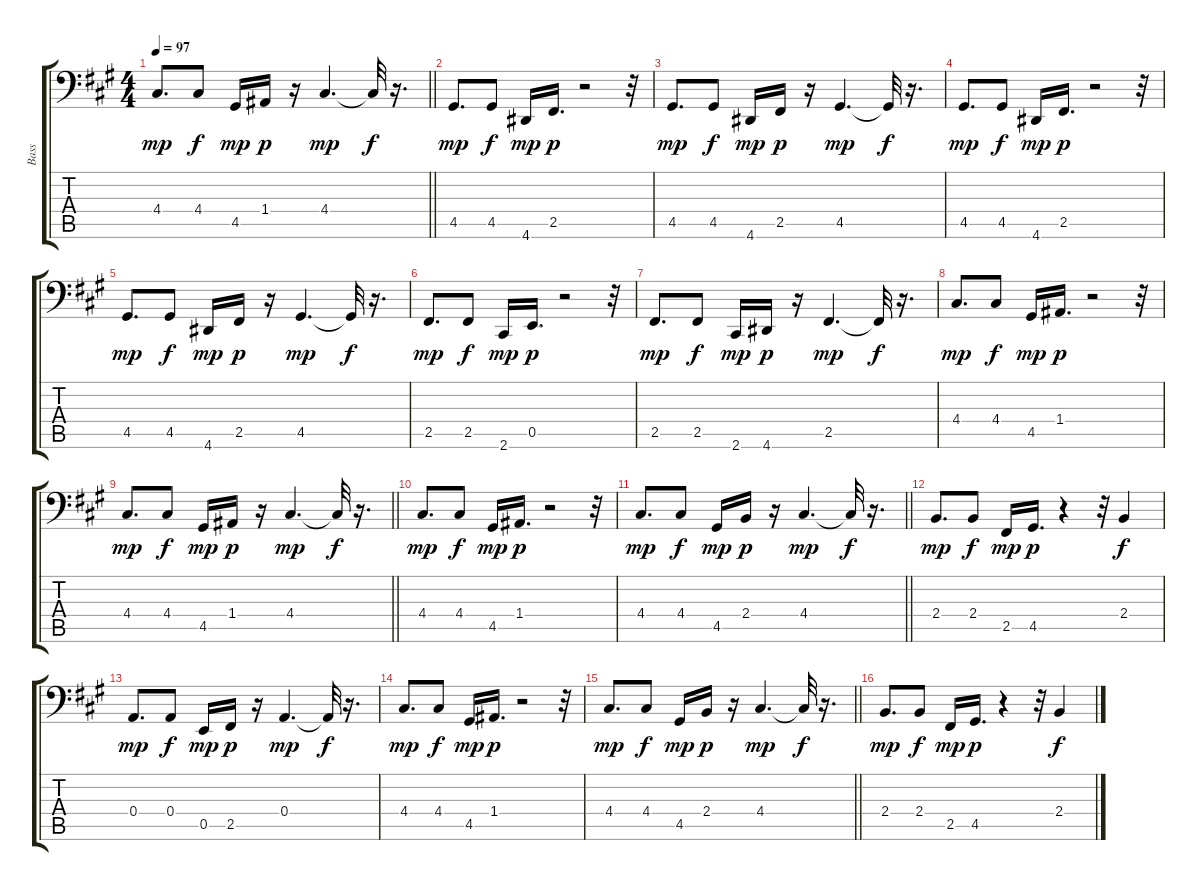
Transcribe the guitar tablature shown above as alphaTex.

\track ("Bass" "Bass") {instrument slapbass1}
\staff {score tabs}
\tuning (C3 G2 D2 A1 E1 B0) {hide}
\ts (4 4)
\tempo 97
\clef f4
\barLineRight lightlight
\ks a
4.4.8{d dy mp} 4.4.8{dy f} 4.5.16{dy mp} 1.4.16{dy p} r.16 4.4.4{d dy mp} 4.4{t}.32{dy f} r.16{d} |
4.5.8{d dy mp} 4.5.8{dy f} 4.6.16{dy mp} 2.5.16{d dy p} r.2 r.32 |
4.5.8{d dy mp} 4.5.8{dy f} 4.6.16{dy mp} 2.5.16{dy p} r.16 4.5.4{d dy mp} 4.5{t}.32{dy f} r.16{d} |
4.5.8{d dy mp} 4.5.8{dy f} 4.6.16{dy mp} 2.5.16{d dy p} r.2 r.32 |
4.5.8{d dy mp} 4.5.8{dy f} 4.6.16{dy mp} 2.5.16{dy p} r.16 4.5.4{d dy mp} 4.5{t}.32{dy f} r.16{d} |
2.5.8{d dy mp} 2.5.8{dy f} 2.6.16{dy mp} 0.5.16{d dy p} r.2 r.32 |
2.5.8{d dy mp} 2.5.8{dy f} 2.6.16{dy mp} 4.6.16{dy p} r.16 2.5.4{d dy mp} 2.5{t}.32{dy f} r.16{d} |
4.4.8{d dy mp} 4.4.8{dy f} 4.5.16{dy mp} 1.4.16{d dy p} r.2 r.32 |
\barLineRight lightlight
4.4.8{d dy mp} 4.4.8{dy f} 4.5.16{dy mp} 1.4.16{dy p} r.16 4.4.4{d dy mp} 4.4{t}.32{dy f} r.16{d} |
4.4.8{d dy mp} 4.4.8{dy f} 4.5.16{dy mp} 1.4.16{d dy p} r.2 r.32 |
\barLineRight lightlight
4.4.8{d dy mp} 4.4.8{dy f} 4.5.16{dy mp} 2.4.16{dy p} r.16 4.4.4{d dy mp} 4.4{t}.32{dy f} r.16{d} |
2.4.8{d dy mp} 2.4.8{dy f} 2.5.16{dy mp} 4.5.16{d dy p} r.4 r.32 2.4.4{dy f} |
0.4.8{d dy mp} 0.4.8{dy f} 0.5.16{dy mp} 2.5.16{dy p} r.16 0.4.4{d dy mp} 0.4{t}.32{dy f} r.16{d} |
4.4.8{d dy mp} 4.4.8{dy f} 4.5.16{dy mp} 1.4.16{d dy p} r.2 r.32 |
\barLineRight lightlight
4.4.8{d dy mp} 4.4.8{dy f} 4.5.16{dy mp} 2.4.16{dy p} r.16 4.4.4{d dy mp} 4.4{t}.32{dy f} r.16{d} |
2.4.8{d dy mp} 2.4.8{dy f} 2.5.16{dy mp} 4.5.16{d dy p} r.4 r.32 2.4.4{dy f}
